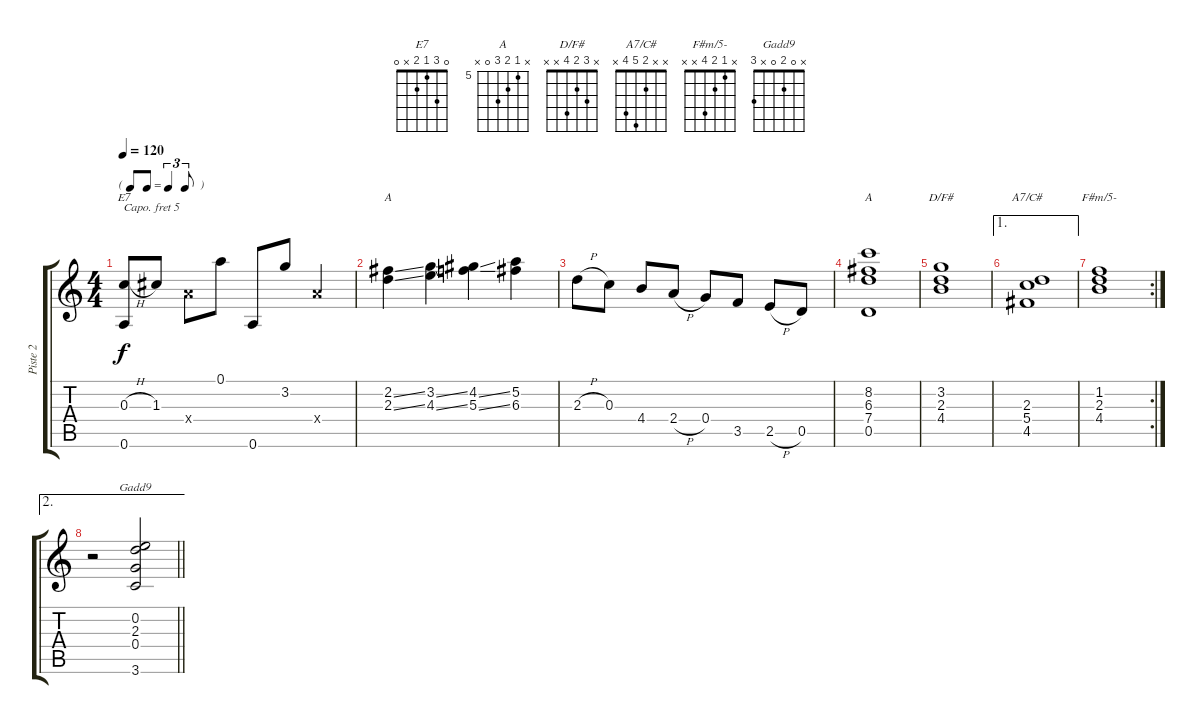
\track ("Piste 2" "Piste 2") {instrument electricbasspick}
\staff {score tabs}
\capo 5
\tuning (E4 B3 G3 D3 A2 E2) {hide}
\chord ("E7" 0 3 1 2 x 0)
\chord ("A" x 2 2 x x x) {barre 2}
\chord ("A" x 5 6 7 0 x) {firstfret 5}
\chord ("D/F#" x 3 2 4 x x)
\chord ("A7/C#" x x 2 5 4 x)
\chord ("F#m/5-" x 1 2 4 x x)
\chord ("Gadd9" x 0 2 0 x 3)
\ts (4 4)
\tf triplet8th
\tempo 120
\clef g2
\ks c
(0.3{h} 0.6).8{ch "E7" dy f} 1.3.8 2.4{x}.8 0.1.8 0.6.8 3.2.8 2.4{x}.4 |
(2.2{ss} 2.3{ss}).4{ch "A"} (3.2{ss} 4.3{ss}).4 (4.2{ss} 5.3{ss}).4 (5.2 6.3).4 |
2.3{h}.8 0.3.8 4.4.8 2.4{h}.8 0.4.8 3.5.8 2.5{h}.8 0.5.8 |
(8.2 6.3 7.4 0.5).1{ch "A"} |
(3.2 2.3 4.4).1{ch "D/F#"} |
\ae 1
(2.3 5.4 4.5).1{ch "A7/C#"} |
\rc 2
(1.2 2.3 4.4).1{ch "F#m/5-"} |
\ae 2
\barLineRight lightlight
r.2 (0.2 2.3 0.4 3.6).2{ch "Gadd9"}
